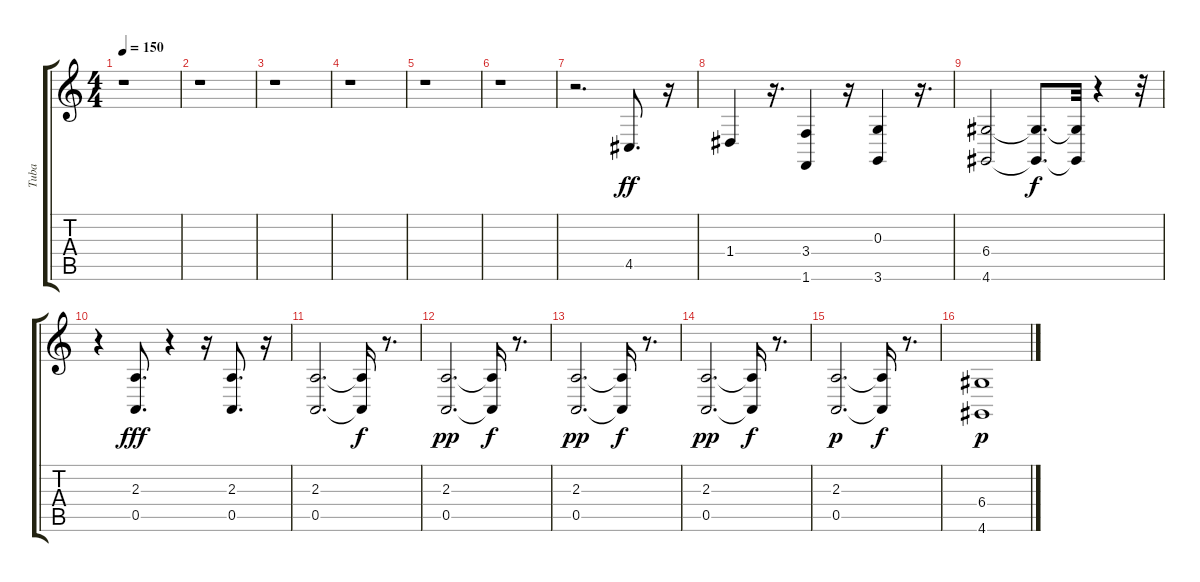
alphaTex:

\track ("Tuba" "Tuba") {instrument tuba}
\staff {score tabs}
\tuning (E4 B3 G3 D3 A2 E2) {hide}
\ts (4 4)
\tempo 150
\clef g2
\ks c
r.1{dy f} |
r.1 |
r.1 |
r.1 |
r.1 |
r.1 |
r.2{d} 4.5.8{d dy ff} r.16 |
1.4.4 r.16{d} (3.4 1.6).4 r.16 (0.3 3.6).4 r.16{d} |
(6.4 4.6).2 (6.4{t} 4.6{t}).8{d dy f} (6.4{t} 4.6{t}).32 r.4 r.32 |
r.4 (2.3 0.5).8{d dy fff} r.4 r.16 (2.3 0.5).8{d} r.16 |
(2.3 0.5).2{d} (2.3{t} 0.5{t}).16{dy f} r.8{d} |
(2.3 0.5).2{d dy pp} (2.3{t} 0.5{t}).16{dy f} r.8{d} |
(2.3 0.5).2{d dy pp} (2.3{t} 0.5{t}).16{dy f} r.8{d} |
(2.3 0.5).2{d dy pp} (2.3{t} 0.5{t}).16{dy f} r.8{d} |
(2.3 0.5).2{d dy p} (2.3{t} 0.5{t}).16{dy f} r.8{d} |
(6.4 4.6).1{dy p}
